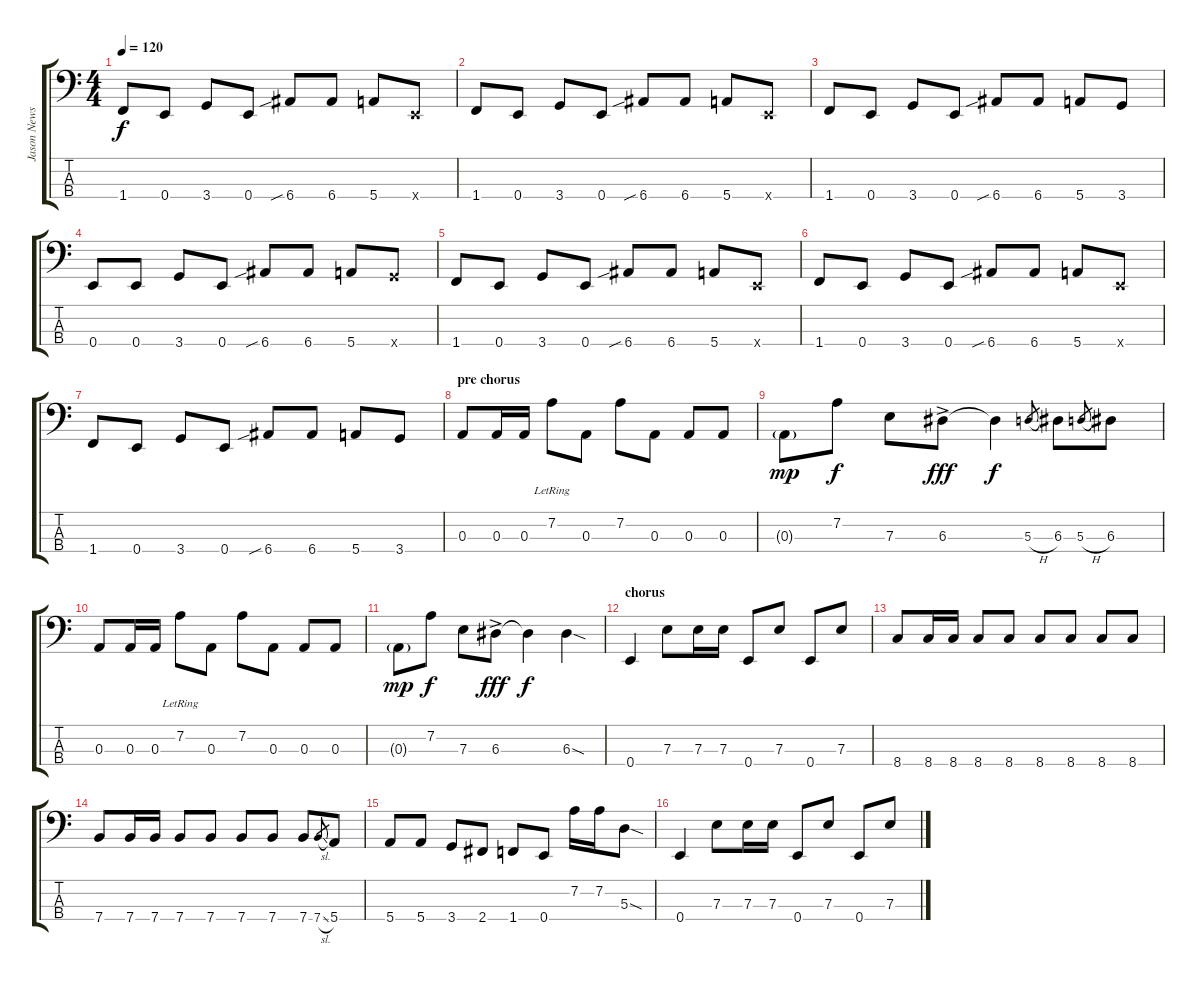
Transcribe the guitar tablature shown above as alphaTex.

\track ("Jason Newstead" "Jason News") {instrument electricbasspick}
\staff {score tabs}
\tuning (G2 D2 A1 E1) {hide}
\ts (4 4)
\tempo 120
\clef f4
\ks c
1.4.8{dy f} 0.4.8 3.4.8 0.4.8 6.4{sib}.8 6.4.8 5.4.8 0.4{x}.8 |
1.4.8 0.4.8 3.4.8 0.4.8 6.4{sib}.8 6.4.8 5.4.8 0.4{x}.8 |
1.4.8 0.4.8 3.4.8 0.4.8 6.4{sib}.8 6.4.8 5.4.8 3.4.8 |
0.4.8 0.4.8 3.4.8 0.4.8 6.4{sib}.8 6.4.8 5.4.8 3.4{x}.8 |
1.4.8 0.4.8 3.4.8 0.4.8 6.4{sib}.8 6.4.8 5.4.8 0.4{x}.8 |
1.4.8 0.4.8 3.4.8 0.4.8 6.4{sib}.8 6.4.8 5.4.8 0.4{x}.8 |
1.4.8 0.4.8 3.4.8 0.4.8 6.4{sib}.8 6.4.8 5.4.8 3.4.8 |
\section ("" "pre chorus")
0.3.8 0.3.16 0.3.16 7.2{lr}.8 0.3.8 7.2.8 0.3.8 0.3.8 0.3.8 |
0.3{g}.8{dy mp} 7.2.8{dy f} 7.3.8 6.3{ac}.8{dy fff} 6.3{t}.4{dy f} 5.3{h}.8{gr} 6.3.8 5.3{h}.8{gr} 6.3.8 |
0.3.8 0.3.16 0.3.16 7.2{lr}.8 0.3.8 7.2.8 0.3.8 0.3.8 0.3.8 |
0.3{g}.8{dy mp} 7.2.8{dy f} 7.3.8 6.3{ac}.8{dy fff} 6.3{t}.4{dy f} 6.3{sod}.4 |
\section ("" "chorus")
0.4.4 7.3.8 7.3.16 7.3.16 0.4.8 7.3.8 0.4.8 7.3.8 |
8.4.8 8.4.16 8.4.16 8.4.8 8.4.8 8.4.8 8.4.8 8.4.8 8.4.8 |
7.4.8 7.4.16 7.4.16 7.4.8 7.4.8 7.4.8 7.4.8 7.4.8 7.4{sl}.8{gr} 5.4.8 |
5.4.8 5.4.8 3.4.8 2.4.8 1.4.8 0.4.8 7.2.16 7.2.16 5.3{sod}.8 |
0.4.4 7.3.8 7.3.16 7.3.16 0.4.8 7.3.8 0.4.8 7.3.8
